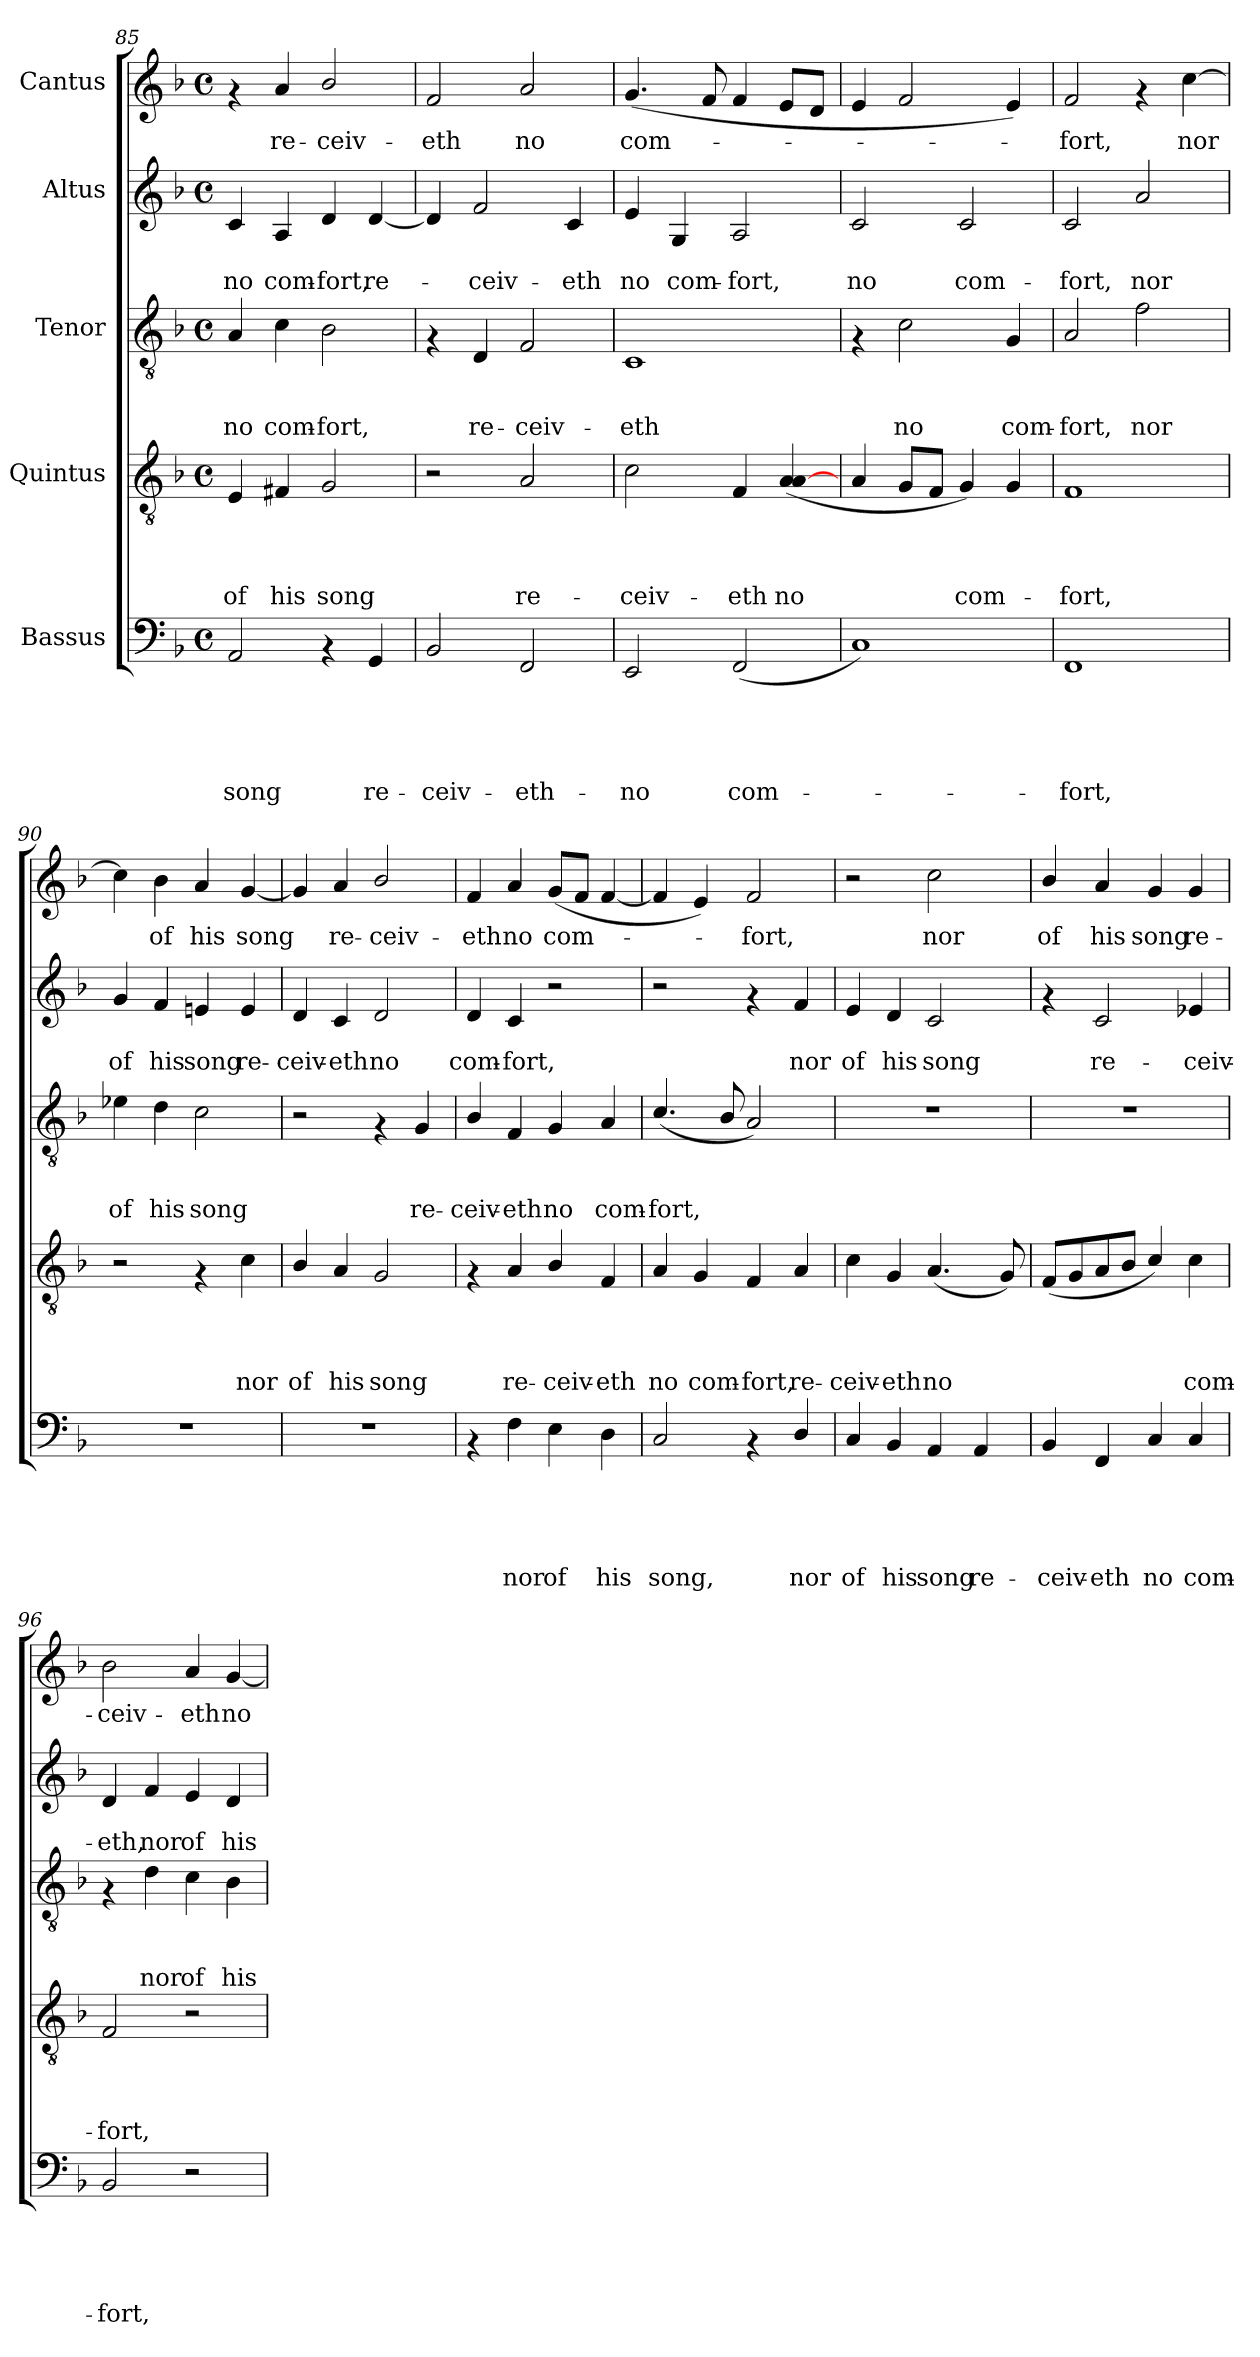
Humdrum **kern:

**kern	**text	**text	**text	**text	**text	**kern	**text	**text	**text	**text	**kern	**text	**text	**text	**kern	**text	**text	**kern	**text
*part5	*part5	*part5	*part5	*part5	*part5	*part4	*part4	*part4	*part4	*part4	*part3	*part3	*part3	*part3	*part2	*part2	*part2	*part1	*part1
*staff5	*staff5	*staff5	*staff5	*staff5	*staff5	*staff4	*staff4	*staff4	*staff4	*staff4	*staff3	*staff3	*staff3	*staff3	*staff2	*staff2	*staff2	*staff1	*staff1
*I"Bassus	*	*	*	*	*	*I"Quintus	*	*	*	*	*I"Tenor	*	*	*	*I"Altus	*	*	*I"Cantus	*
*clefF4	*	*	*	*	*	*clefGv2	*	*	*	*	*clefGv2	*	*	*	*clefG2	*	*	*clefG2	*
*k[b-]	*	*	*	*	*	*k[b-]	*	*	*	*	*k[b-]	*	*	*	*k[b-]	*	*	*k[b-]	*
*F:	*	*	*	*	*	*F:	*	*	*	*	*F:	*	*	*	*F:	*	*	*F:	*
*M4/4	*	*	*	*	*	*M4/4	*	*	*	*	*M4/4	*	*	*	*M4/4	*	*	*M4/4	*
*met(c)	*	*	*	*	*	*met(c)	*	*	*	*	*met(c)	*	*	*	*met(c)	*	*	*met(c)	*
=85	=85	=85	=85	=85	=85	=85	=85	=85	=85	=85	=85	=85	=85	=85	=85	=85	=85	=85	=85
!	!	!	!	!	!LO:LY:b	!	!	!	!	!LO:LY:b	!	!	!	!LO:LY:b	!	!	!LO:LY:b	!	!
2AA/	.	.	.	.	song	4E/	.	.	.	of	4A/	.	.	no	4c/	.	no	4rf	.
!	!	!	!	!	!	!	!	!	!	!LO:LY:b	!	!	!	!LO:LY:b	!	!	!LO:LY:b	!	!LO:LY:b
.	.	.	.	.	.	4F#X/	.	.	.	his	4c\	.	.	com-	4A/	.	com-	4a/	re-
!	!	!	!	!	!	!	!	!	!	!LO:LY:b	!	!	!	!LO:LY:b	!	!	!LO:LY:b	!	!LO:LY:b
4rAA	.	.	.	.	.	2G/	.	.	.	song	2B-\	.	.	-fort,	4d/	.	-fort,	2b-/	-ceiv-
!	!	!	!	!	!LO:LY:b	!	!	!	!	!	!	!	!	!	!	!	!LO:LY:b	!	!
4GG/	.	.	.	.	re-	.	.	.	.	.	.	.	.	.	[<4d/	.	re-	.	.
=86	=86	=86	=86	=86	=86	=86	=86	=86	=86	=86	=86	=86	=86	=86	=86	=86	=86	=86	=86
!	!	!	!	!	!LO:LY:b	!	!	!	!	!	!	!	!	!	!	!	!	!	!LO:LY:b
2BB-/	.	.	.	.	-ceiv-	2r	.	.	.	.	4rF	.	.	.	4d/]	.	.	2f/	-eth
!	!	!	!	!	!	!	!	!	!	!	!	!	!	!LO:LY:b	!	!	!LO:LY:b	!	!
.	.	.	.	.	.	.	.	.	.	.	4D/	.	.	re-	2f/	.	-ceiv-	.	.
!	!	!	!	!	!LO:LY:b	!	!	!	!	!LO:LY:b	!	!	!	!LO:LY:b	!	!	!	!	!LO:LY:b
2FF/	.	.	.	.	-eth-	2A/	.	.	.	re-	2F/	.	.	-ceiv-	.	.	.	2a/	no
!	!	!	!	!	!	!	!	!	!	!	!	!	!	!	!	!	!LO:LY:b	!	!
.	.	.	.	.	.	.	.	.	.	.	.	.	.	.	4c/	.	-eth	.	.
=87	=87	=87	=87	=87	=87	=87	=87	=87	=87	=87	=87	=87	=87	=87	=87	=87	=87	=87	=87
!	!	!	!	!	!LO:LY:b	!	!	!	!	!LO:LY:b	!	!	!	!LO:LY:b	!	!	!LO:LY:b	!	!LO:LY:b
2EE/	.	.	.	.	-no	2c\	.	.	.	-ceiv-	1C	.	.	-eth	4e/	.	no	(<4.g/	com-
!	!	!	!	!	!	!	!	!	!	!	!	!	!	!	!	!	!LO:LY:b	!	!
.	.	.	.	.	.	.	.	.	.	.	.	.	.	.	4G/	.	com-	.	.
.	.	.	.	.	.	.	.	.	.	.	.	.	.	.	.	.	.	8f/	.
!	!	!	!	!	!LO:LY:b	!	!	!	!	!LO:LY:b	!	!	!	!	!	!	!LO:LY:b	!	!
(<2FF/	.	.	.	.	com-	4F/	.	.	.	-eth	.	.	.	.	2A/	.	-fort,	4f/	.
!	!	!	!	!	!	!	!	!	!	!LO:LY:b	!	!	!	!	!	!	!	!	!
.	.	.	.	.	.	(<4A/ [<4A/	.	.	.	no	.	.	.	.	.	.	.	8e/L	.
.	.	.	.	.	.	.	.	.	.	.	.	.	.	.	.	.	.	8d/J	.
=88	=88	=88	=88	=88	=88	=88	=88	=88	=88	=88	=88	=88	=88	=88	=88	=88	=88	=88	=88
!	!	!	!	!	!	!	!	!	!	!	!	!	!	!	!	!	!LO:LY:b	!	!
1C)	.	.	.	.	.	4A/	.	.	.	.	4rF	.	.	.	2c/	.	no	4e/	.
!	!	!	!	!	!	!	!	!	!	!	!	!	!	!LO:LY:b	!	!	!	!	!
.	.	.	.	.	.	8G/L	.	.	.	.	2c\	.	.	no	.	.	.	2f/	.
.	.	.	.	.	.	8F/J	.	.	.	.	.	.	.	.	.	.	.	.	.
!	!	!	!	!	!	!	!	!	!	!LO:LY:b	!	!	!	!	!	!	!LO:LY:b	!	!
.	.	.	.	.	.	4G/)	.	.	.	com-	.	.	.	.	2c/	.	com-	.	.
!	!	!	!	!	!	!	!	!	!	!	!	!	!	!LO:LY:b	!	!	!	!	!
.	.	.	.	.	.	4G/	.	.	.	.	4G/	.	.	com-	.	.	.	4e/)	.
=89	=89	=89	=89	=89	=89	=89	=89	=89	=89	=89	=89	=89	=89	=89	=89	=89	=89	=89	=89
!	!	!	!	!	!LO:LY:b	!	!	!	!	!LO:LY:b	!	!	!	!LO:LY:b	!	!	!LO:LY:b	!	!LO:LY:b
1FF	.	.	.	.	-fort,	1F	.	.	.	-fort,	2A/	.	.	-fort,	2c/	.	-fort,	2f/	-fort,
!	!	!	!	!	!	!	!	!	!	!	!	!	!	!LO:LY:b	!	!	!LO:LY:b	!	!
.	.	.	.	.	.	.	.	.	.	.	2f\	.	.	nor	2a/	.	nor	4rf	.
!	!	!	!	!	!	!	!	!	!	!	!	!	!	!	!	!	!	!	!LO:LY:b
.	.	.	.	.	.	.	.	.	.	.	.	.	.	.	.	.	.	[<4cc\	nor
!!LO:LB:g=z
=90	=90	=90	=90	=90	=90	=90	=90	=90	=90	=90	=90	=90	=90	=90	=90	=90	=90	=90	=90
!	!	!	!	!	!	!	!	!	!	!	!	!	!	!LO:LY:b	!	!	!LO:LY:b	!	!
1r	.	.	.	.	.	2r	.	.	.	.	4e-X\	.	.	of	4g/	.	of	4cc\]	.
!	!	!	!	!	!	!	!	!	!	!	!	!	!	!LO:LY:b	!	!	!LO:LY:b	!	!LO:LY:b
.	.	.	.	.	.	.	.	.	.	.	4d\	.	.	his	4f/	.	his	4b-\	of
!	!	!	!	!	!	!	!	!	!	!	!	!	!	!LO:LY:b	!	!	!LO:LY:b	!	!LO:LY:b
.	.	.	.	.	.	4rF	.	.	.	.	2c\	.	.	song	4en/	.	song	4a/	his
!	!	!	!	!	!	!	!	!	!	!LO:LY:b	!	!	!	!	!	!	!LO:LY:b	!	!LO:LY:b
.	.	.	.	.	.	4c\	.	.	.	nor	.	.	.	.	4e/	.	re-	[<4g/	song
=91	=91	=91	=91	=91	=91	=91	=91	=91	=91	=91	=91	=91	=91	=91	=91	=91	=91	=91	=91
!	!	!	!	!	!	!	!	!	!	!LO:LY:b	!	!	!	!	!	!	!LO:LY:b	!	!
1r	.	.	.	.	.	4B-/	.	.	.	of	2r	.	.	.	4d/	.	-ceiv-	4g/]	.
!	!	!	!	!	!	!	!	!	!	!LO:LY:b	!	!	!	!	!	!	!LO:LY:b	!	!LO:LY:b
.	.	.	.	.	.	4A/	.	.	.	his	.	.	.	.	4c/	.	-eth	4a/	re-
!	!	!	!	!	!	!	!	!	!	!LO:LY:b	!	!	!	!	!	!	!LO:LY:b	!	!LO:LY:b
.	.	.	.	.	.	2G/	.	.	.	song	4rF	.	.	.	2d/	.	no	2b-/	-ceiv-
!	!	!	!	!	!	!	!	!	!	!	!	!	!	!LO:LY:b	!	!	!	!	!
.	.	.	.	.	.	.	.	.	.	.	4G/	.	.	re-	.	.	.	.	.
=92	=92	=92	=92	=92	=92	=92	=92	=92	=92	=92	=92	=92	=92	=92	=92	=92	=92	=92	=92
!	!	!	!	!	!	!	!	!	!	!	!	!	!	!LO:LY:b	!	!	!LO:LY:b	!	!LO:LY:b
4rAA	.	.	.	.	.	4rF	.	.	.	.	4B-/	.	.	-ceiv-	4d/	.	com-	4f/	-eth
!	!	!	!	!	!LO:LY:b	!	!	!	!	!LO:LY:b	!	!	!	!LO:LY:b	!	!	!LO:LY:b	!	!LO:LY:b
4F\	.	.	.	.	nor	4A/	.	.	.	re-	4F/	.	.	-eth	4c/	.	-fort,	4a/	no
!	!	!	!	!	!LO:LY:b	!	!	!	!	!LO:LY:b	!	!	!	!LO:LY:b	!	!	!	!	!LO:LY:b
4E\	.	.	.	.	of	4B-/	.	.	.	-ceiv-	4G/	.	.	no	2r	.	.	(<8g/L	com-
.	.	.	.	.	.	.	.	.	.	.	.	.	.	.	.	.	.	8f/J	.
!	!	!	!	!	!LO:LY:b	!	!	!	!	!LO:LY:b	!	!	!	!LO:LY:b	!	!	!	!	!
4D\	.	.	.	.	his	4F/	.	.	.	-eth	4A/	.	.	com-	.	.	.	[<4f/	.
=93	=93	=93	=93	=93	=93	=93	=93	=93	=93	=93	=93	=93	=93	=93	=93	=93	=93	=93	=93
!	!	!	!	!	!LO:LY:b	!	!	!	!	!LO:LY:b	!	!	!	!LO:LY:b	!	!	!	!	!
2C/	.	.	.	.	song,	4A/	.	.	.	no	(<4.c/	.	.	-fort,	2r	.	.	4f/]	.
!	!	!	!	!	!	!	!	!	!	!LO:LY:b	!	!	!	!	!	!	!	!	!
.	.	.	.	.	.	4G/	.	.	.	com-	.	.	.	.	.	.	.	4e/)	.
.	.	.	.	.	.	.	.	.	.	.	8B-/	.	.	.	.	.	.	.	.
!	!	!	!	!	!	!	!	!	!	!LO:LY:b	!	!	!	!	!	!	!	!	!LO:LY:b
4rAA	.	.	.	.	.	4F/	.	.	.	-fort,	2A/)	.	.	.	4rf	.	.	2f/	-fort,
!	!	!	!	!	!LO:LY:b	!	!	!	!	!LO:LY:b	!	!	!	!	!	!	!LO:LY:b	!	!
4D/	.	.	.	.	nor	4A/	.	.	.	re-	.	.	.	.	4f/	.	nor	.	.
=94	=94	=94	=94	=94	=94	=94	=94	=94	=94	=94	=94	=94	=94	=94	=94	=94	=94	=94	=94
!	!	!	!	!	!LO:LY:b	!	!	!	!	!LO:LY:b	!	!	!	!	!	!	!LO:LY:b	!	!
4C/	.	.	.	.	of	4c\	.	.	.	-ceiv-	1r	.	.	.	4e/	.	of	2r	.
!	!	!	!	!	!LO:LY:b	!	!	!	!	!LO:LY:b	!	!	!	!	!	!	!LO:LY:b	!	!
4BB-/	.	.	.	.	his	4G/	.	.	.	-eth	.	.	.	.	4d/	.	his	.	.
!	!	!	!	!	!LO:LY:b	!	!	!	!	!LO:LY:b	!	!	!	!	!	!	!LO:LY:b	!	!LO:LY:b
4AA/	.	.	.	.	song	(<4.A/	.	.	.	no	.	.	.	.	2c/	.	song	2cc\	nor
!	!	!	!	!	!LO:LY:b	!	!	!	!	!	!	!	!	!	!	!	!	!	!
4AA/	.	.	.	.	re-	.	.	.	.	.	.	.	.	.	.	.	.	.	.
.	.	.	.	.	.	8G/)	.	.	.	.	.	.	.	.	.	.	.	.	.
!!LO:PB:g=z
=95	=95	=95	=95	=95	=95	=95	=95	=95	=95	=95	=95	=95	=95	=95	=95	=95	=95	=95	=95
!	!	!	!	!	!LO:LY:b	!	!	!	!	!	!	!	!	!	!	!	!	!	!LO:LY:b
4BB-/	.	.	.	.	-ceiv-	(<8F/L	.	.	.	.	1r	.	.	.	4rf	.	.	4b-/	of
.	.	.	.	.	.	8G/	.	.	.	.	.	.	.	.	.	.	.	.	.
!	!	!	!	!	!LO:LY:b	!	!	!	!	!	!	!	!	!	!	!	!LO:LY:b	!	!LO:LY:b
4FF/	.	.	.	.	-eth	8A/	.	.	.	.	.	.	.	.	2c/	.	re-	4a/	his
.	.	.	.	.	.	8B-/J	.	.	.	.	.	.	.	.	.	.	.	.	.
!	!	!	!	!	!LO:LY:b	!	!	!	!	!	!	!	!	!	!	!	!	!	!LO:LY:b
4C/	.	.	.	.	no	4c/)	.	.	.	.	.	.	.	.	.	.	.	4g/	song
!	!	!	!	!	!LO:LY:b	!	!	!	!	!LO:LY:b	!	!	!	!	!	!	!LO:LY:b	!	!LO:LY:b
4C/	.	.	.	.	com-	4c\	.	.	.	com-	.	.	.	.	4e-X/	.	-ceiv-	4g/	re-
=96	=96	=96	=96	=96	=96	=96	=96	=96	=96	=96	=96	=96	=96	=96	=96	=96	=96	=96	=96
!	!	!	!	!	!LO:LY:b	!	!	!	!	!LO:LY:b	!	!	!	!	!	!	!LO:LY:b	!	!LO:LY:b
2BB-/	.	.	.	.	-fort,	2F/	.	.	.	-fort,	4rF	.	.	.	4d/	.	-eth,	2b-\	-ceiv-
!	!	!	!	!	!	!	!	!	!	!	!	!	!	!LO:LY:b	!	!	!LO:LY:b	!	!
.	.	.	.	.	.	.	.	.	.	.	4d\	.	.	nor	4f/	.	nor	.	.
!	!	!	!	!	!	!	!	!	!	!	!	!	!	!LO:LY:b	!	!	!LO:LY:b	!	!LO:LY:b
2r	.	.	.	.	.	2r	.	.	.	.	4c\	.	.	of	4e/	.	of	4a/	-eth
!	!	!	!	!	!	!	!	!	!	!	!	!	!	!LO:LY:b	!	!	!LO:LY:b	!	!LO:LY:b
.	.	.	.	.	.	.	.	.	.	.	4B-\	.	.	his	4d/	.	his	[<4g/	no
=	=	=	=	=	=	=	=	=	=	=	=	=	=	=	=	=	=	=	=
*-	*-	*-	*-	*-	*-	*-	*-	*-	*-	*-	*-	*-	*-	*-	*-	*-	*-	*-	*-
